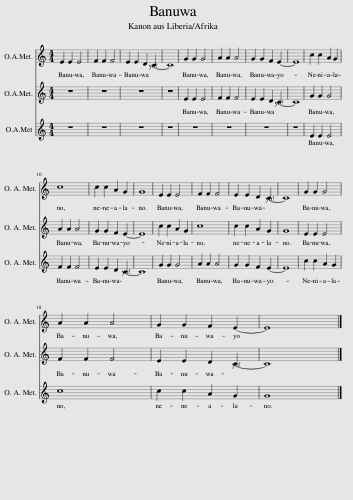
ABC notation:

X:1
%%score 1 2 3
L:1/8
M:4/4
I:linebreak $
K:C
V:1 treble
V:2 treble
V:3 treble
V:1
 E2 E2 E4 | F2 F2 F4 | E2 E2 D2 C2- | C8 | G2 G2 G4 | %5
 A2 A2 A4 | G2 G2 F2 E2- | E8 | c2 c2 A2 G2 |$ c8 | %10
 c2 c2 A2 G2 | G8 | E2 E2 E4 | F2 F2 F4 | E2 E2 D2 C2- | %15
 C8 | G2 G2 G4 |$ A2 A2 A4 | G2 G2 F2 E2- | E8 |] %20
V:2
 z8 | z8 | z8 | z8 | E2 E2 E4 | %5
 F2 F2 F4 | E2 E2 D2 C2- | C8 | G2 G2 G4 |$ A2 A2 A4 | %10
 G2 G2 F2 E2- | E8 | c2 c2 A2 G2 | c8 | c2 c2 A2 G2 | %15
 G8 | E2 E2 E4 |$ F2 F2 F4 | E2 E2 D2 C2- | C8 |] %20
V:3
 z8 | z8 | z8 | z8 | z8 | %5
 z8 | z8 | z8 | E2 E2 E4 |$ F2 F2 F4 | %10
 E2 E2 D2 C2- | C8 | G2 G2 G4 | A2 A2 A4 | G2 G2 F2 E2- | %15
 E8 | c2 c2 A2 G2 |$ c8 | c2 c2 A2 G2 | G8 |] %20
